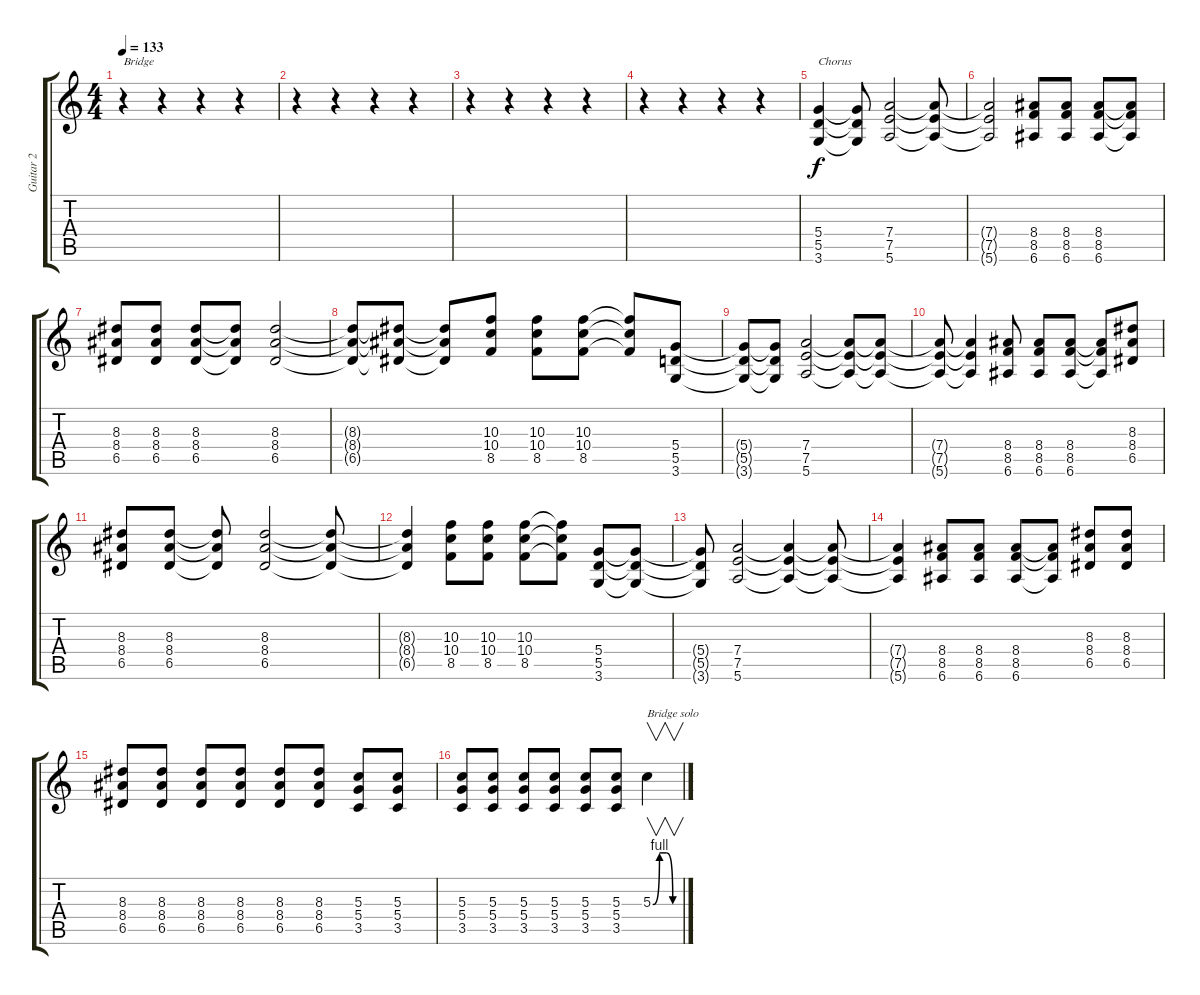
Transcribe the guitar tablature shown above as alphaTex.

\track ("Guitar 2" "Guitar 2") {instrument distortionguitar}
\staff {score tabs}
\tuning (E4 B3 G3 D3 A2 E2) {hide}
\ts (4 4)
\tempo 133
\clef g2
\ks c
r.4{txt "Bridge" dy f} r.4 r.4 r.4 |
r.4 r.4 r.4 r.4 |
r.4 r.4 r.4 r.4 |
r.4 r.4 r.4 r.4 |
(5.4 5.5 3.6).4{txt "Chorus"} (5.4{t} 5.5{t} 3.6{t}).8 (7.4 7.5 5.6).2 (7.4{t} 7.5{t} 5.6{t}).8 |
(7.4{t} 7.5{t} 5.6{t}).2 (8.4 8.5 6.6).8 (8.4 8.5 6.6).8 (8.4 8.5 6.6).8 (8.4{t} 8.5{t} 6.6{t}).8 |
(8.3 8.4 6.5).8 (8.3 8.4 6.5).8 (8.3 8.4 6.5).8 (8.3{t} 8.4{t} 6.5{t}).8 (8.3 8.4 6.5).2 |
(8.3{t} 8.4{t} 6.5{t}).8 (8.3{t} 8.4{t} 6.5{t}).8 (8.3{t} 8.4{t} 6.5{t}).8 (10.3 10.4 8.5).8 (10.3 10.4 8.5).8 (10.3 10.4 8.5).8 (10.3{t} 10.4{t} 8.5{t}).8 (5.4 5.5 3.6).8 |
(5.4{t} 5.5{t} 3.6{t}).8 (5.4{t} 5.5{t} 3.6{t}).8 (7.4 7.5 5.6).2 (7.4{t} 7.5{t} 5.6{t}).8 (7.4{t} 7.5{t} 5.6{t}).8 |
(7.4{t} 7.5{t} 5.6{t}).8 (7.4{t} 7.5{t} 5.6{t}).4 (8.4 8.5 6.6).8 (8.4 8.5 6.6).8 (8.4 8.5 6.6).8 (8.4{t} 8.5{t} 6.6{t}).8 (8.3 8.4 6.5).8 |
(8.3 8.4 6.5).8 (8.3 8.4 6.5).8 (8.3{t} 8.4{t} 6.5{t}).8 (8.3 8.4 6.5).2 (8.3{t} 8.4{t} 6.5{t}).8 |
(8.3{t} 8.4{t} 6.5{t}).4 (10.3 10.4 8.5).8 (10.3 10.4 8.5).8 (10.3 10.4 8.5).8 (10.3{t} 10.4{t} 8.5{t}).8 (5.4 5.5 3.6).8 (5.4{t} 5.5{t} 3.6{t}).8 |
(5.4{t} 5.5{t} 3.6{t}).8 (7.4 7.5 5.6).2 (7.4{t} 7.5{t} 5.6{t}).4 (7.4{t} 7.5{t} 5.6{t}).8 |
(7.4{t} 7.5{t} 5.6{t}).4 (8.4 8.5 6.6).8 (8.4 8.5 6.6).8 (8.4 8.5 6.6).8 (8.4{t} 8.5{t} 6.6{t}).8 (8.3 8.4 6.5).8 (8.3 8.4 6.5).8 |
(8.3 8.4 6.5).8 (8.3 8.4 6.5).8 (8.3 8.4 6.5).8 (8.3 8.4 6.5).8 (8.3 8.4 6.5).8 (8.3 8.4 6.5).8 (5.3 5.4 3.5).8 (5.3 5.4 3.5).8 |
(5.3 5.4 3.5).8 (5.3 5.4 3.5).8 (5.3 5.4 3.5).8 (5.3 5.4 3.5).8 (5.3 5.4 3.5).8 (5.3 5.4 3.5).8 5.3{be (custom 0 0 15 4 30 4 45 0 60 0)}.4{v txt "Bridge solo"}
